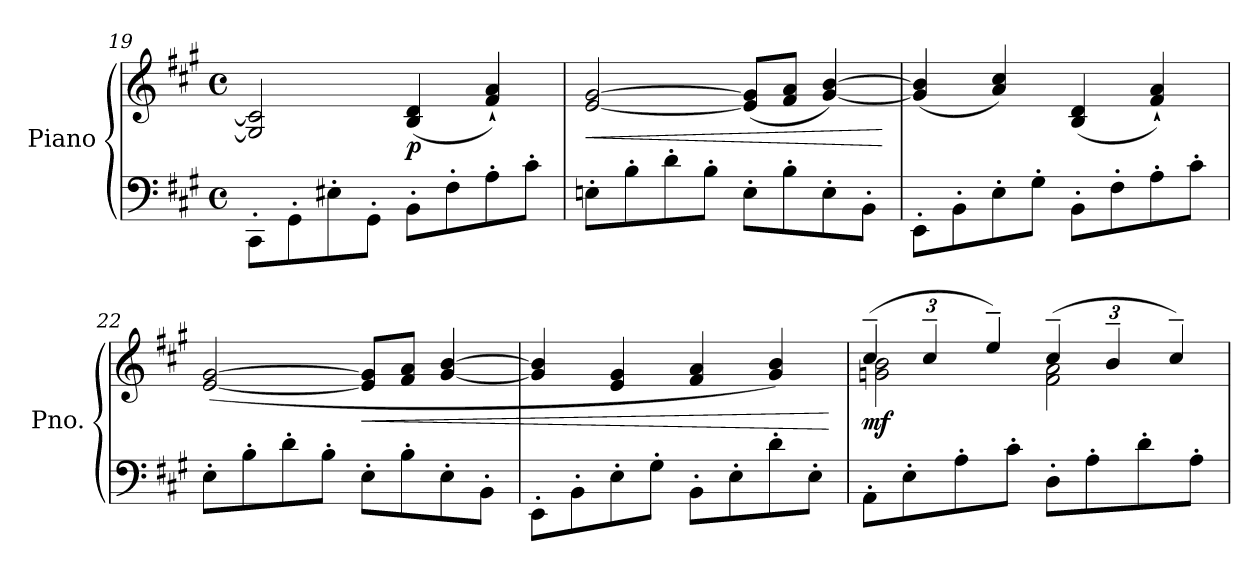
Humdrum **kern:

**kern	**kern	**dynam
*part1	*part1	*part1
*staff2	*staff1	*staff1/2
*I"Piano	*	*
*I'Pno.	*	*
*clefF4	*clefG2	*
*k[f#c#g#]	*k[f#c#g#]	*
*M4/4	*M4/4	*
*met(c)	*met(c)	*
=19	=19	=19
8CC#'\L	2G#/] 2c#/]	.
8GG#'\	.	.
8E#X'\	.	.
8GG#'\J	.	.
!	!	!LO:DY:b
8BB'\L	(4B/ 4d/	p
8F#'\	.	.
8A'\	4f#/` 4a/`)	.
8c#'\J	.	.
!!LO:LB:g=z
=20	=20	=20
!	!	!LO:HP:b
8En'\L	[2e/ [2g#/	<
8B'\	.	.
8d'\	.	.
8B'\J	.	.
8E'\L	(8e/] 8g#/]L	.
8B'\	8f#/ 8a/J	.
8E'\	[4g#/ [4b/)	.
8BB'\J	.	.
.	.	[
=21	=21	=21
8EE'\L	(4g#/] 4b/]	.
8BB'\	.	.
8E'\	4a/ 4cc#/)	.
8G#'\J	.	.
8BB'\L	(4B/ 4d/	.
8F#'\	.	.
8A'\	4f#/` 4a/`)	.
8c#'\J	.	.
=22	=22	=22
8E'\L	([2e/ [2g#/	.
8B'\	.	.
8d'\	.	.
8B'\J	.	.
!	!	!LO:HP:b
8E'\L	8e/] 8g#/]L	<
8B'\	8f#/ 8a/J	.
8E'\	[4g#/ [4b/	.
8BB'\J	.	.
=23	=23	=23
8EE'\L	4g#/] 4b/]	.
8BB'\	.	.
8E'\	4e/ 4g#/	.
8G#'\J	.	.
8BB'\L	4f#/ 4a/	.
8E'\	.	.
8d'\	4g#/ 4b/)	.
8E'\J	.	.
.	.	[
!!LO:LB:g=z
=24	=24	=24
*	*Xbrackettup	*
*	*^	*
!	!	!	!LO:DY:b
8AA'\L	(6cc#~/	2gn\ 2b\	mf
8E'\	.	.	.
.	6cc#~/	.	.
8A'\	.	.	.
.	6ee~/)	.	.
8c#'\J	.	.	.
8D'\L	(6cc#~/	2f#\ 2a\	.
8A'\	.	.	.
.	6b~/	.	.
8d'\	.	.	.
.	6cc#~/)	.	.
8A'\J	.	.	.
*	*v	*v	*
=	=	=
*-	*-	*-
